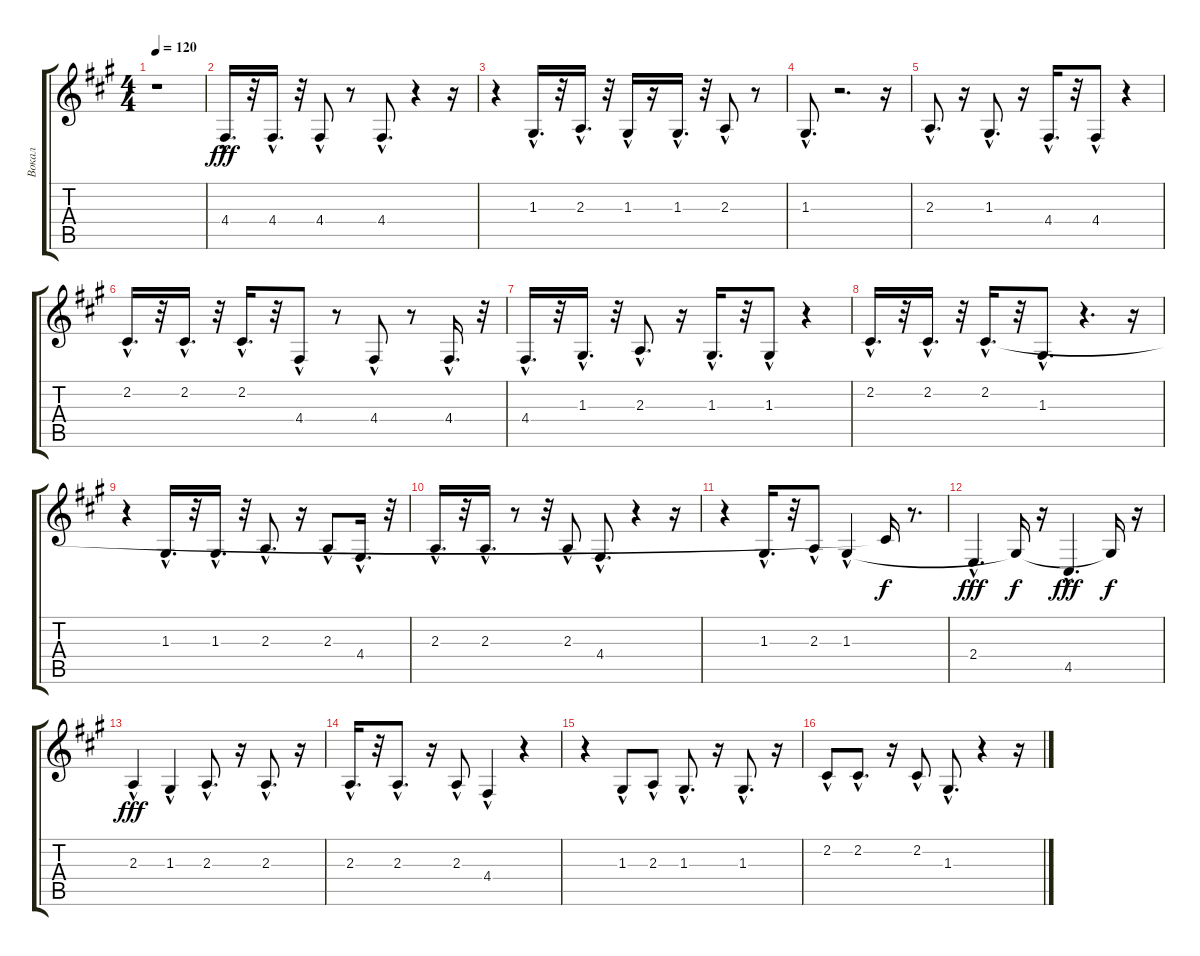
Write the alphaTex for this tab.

\track ("Вокал" "Вокал") {instrument lead3calliope}
\staff {score tabs}
\tuning (E4 B3 G3 D3 A2 E2) {hide}
\ts (4 4)
\tempo 120
\clef g2
\ks f#minor
r.1{dy fff} |
4.4{hac}.16{d} r.32 4.4{hac}.16{d} r.32 4.4{hac}.8 r.8 4.4{hac}.8{d} r.4 r.16 |
r.4 1.3{hac}.16{d} r.32 2.3{hac}.16{d} r.32 1.3{hac}.16 r.16 1.3{hac}.16{d} r.32 2.3{hac}.8 r.8 |
1.3{hac}.8{d} r.2{d} r.16 |
2.3{hac}.8{d} r.16 1.3{hac}.8{d} r.16 4.4{hac}.16{d} r.32 4.4{hac}.8 r.4 |
2.2{hac}.16{d} r.32 2.2{hac}.16{d} r.32 2.2{hac}.16{d} r.32 4.4{hac}.8 r.8 4.4{hac}.8 r.8 4.4{hac}.16{d} r.32 |
4.4{hac}.16{d} r.32 1.3{hac}.16{d} r.32 2.3{hac}.8{d} r.16 1.3{hac}.16{d} r.32 1.3{hac}.8 r.4 |
2.2{hac}.16{d} r.32 2.2{hac}.16{d} r.32 2.2{hac}.16{d} r.32 1.3{hac}.8{d} r.4{d} r.16 |
r.4 1.3{hac}.16{d} r.32 1.3{hac}.16{d} r.32 2.3{hac}.8{d} r.16 2.3{hac}.8 4.4{hac}.16{d} r.32 |
2.3{hac}.16{d} r.32 2.3{hac}.16{d} r.8 r.32 2.3{hac}.8 4.4{hac}.8{d} r.4 r.16 |
r.4 1.3{hac}.16{d} r.32 2.3{hac}.8 1.3{hac}.4 2.2{t}.16{dy f} r.8{d} |
2.4{hac}.4{d dy fff} 1.3{t}.16{dy f} r.16 4.5{hac}.4{d dy fff} 1.3{t}.16{dy f} r.16 |
2.3{hac}.4{dy fff} 1.3{hac}.4 2.3{hac}.8{d} r.16 2.3{hac}.8{d} r.16 |
2.3{hac}.16{d} r.32 2.3{hac}.8{d} r.16 2.3{hac}.8 4.4{hac}.4 r.4 |
r.4 1.3{hac}.8 2.3{hac}.8 1.3{hac}.8{d} r.16 1.3{hac}.8{d} r.16 |
2.2{hac}.8 2.2{hac}.8{d} r.16 2.2{hac}.8 1.3{hac}.8{d} r.4 r.16
